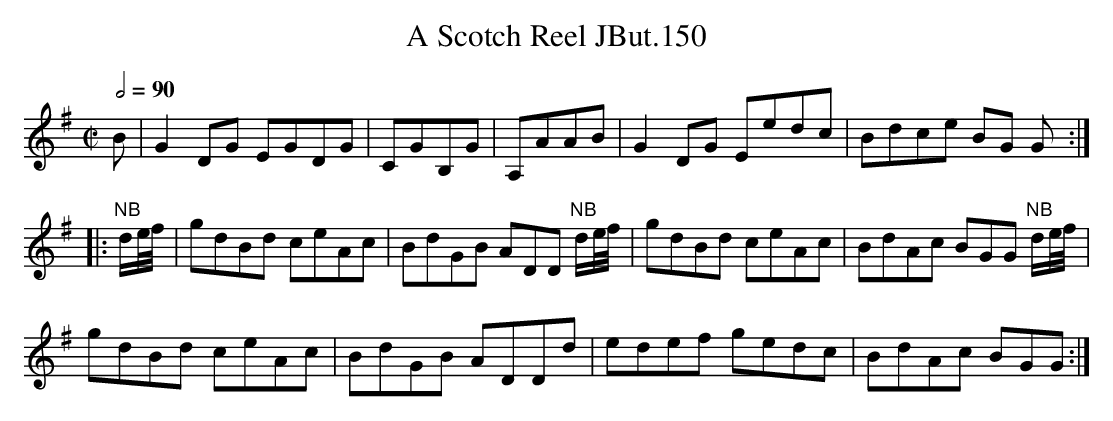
X:1
T:Scotch Reel JBut.150, A
M:C|
L:1/8
Q:2/4=90
K:G
B | G2DG EGDG | CGB,G | A,AAB | G2DG Eedc | Bdce BG G :|
|: "NB"d/e//f// | gdBd ceAc | BdGB ADD "NB"d/e//f// | gdBd ceAc | BdAc BGG "NB"d/e//f// |
gdBd ceAc | BdGB ADDd | edef gedc | BdAc BGG :|
